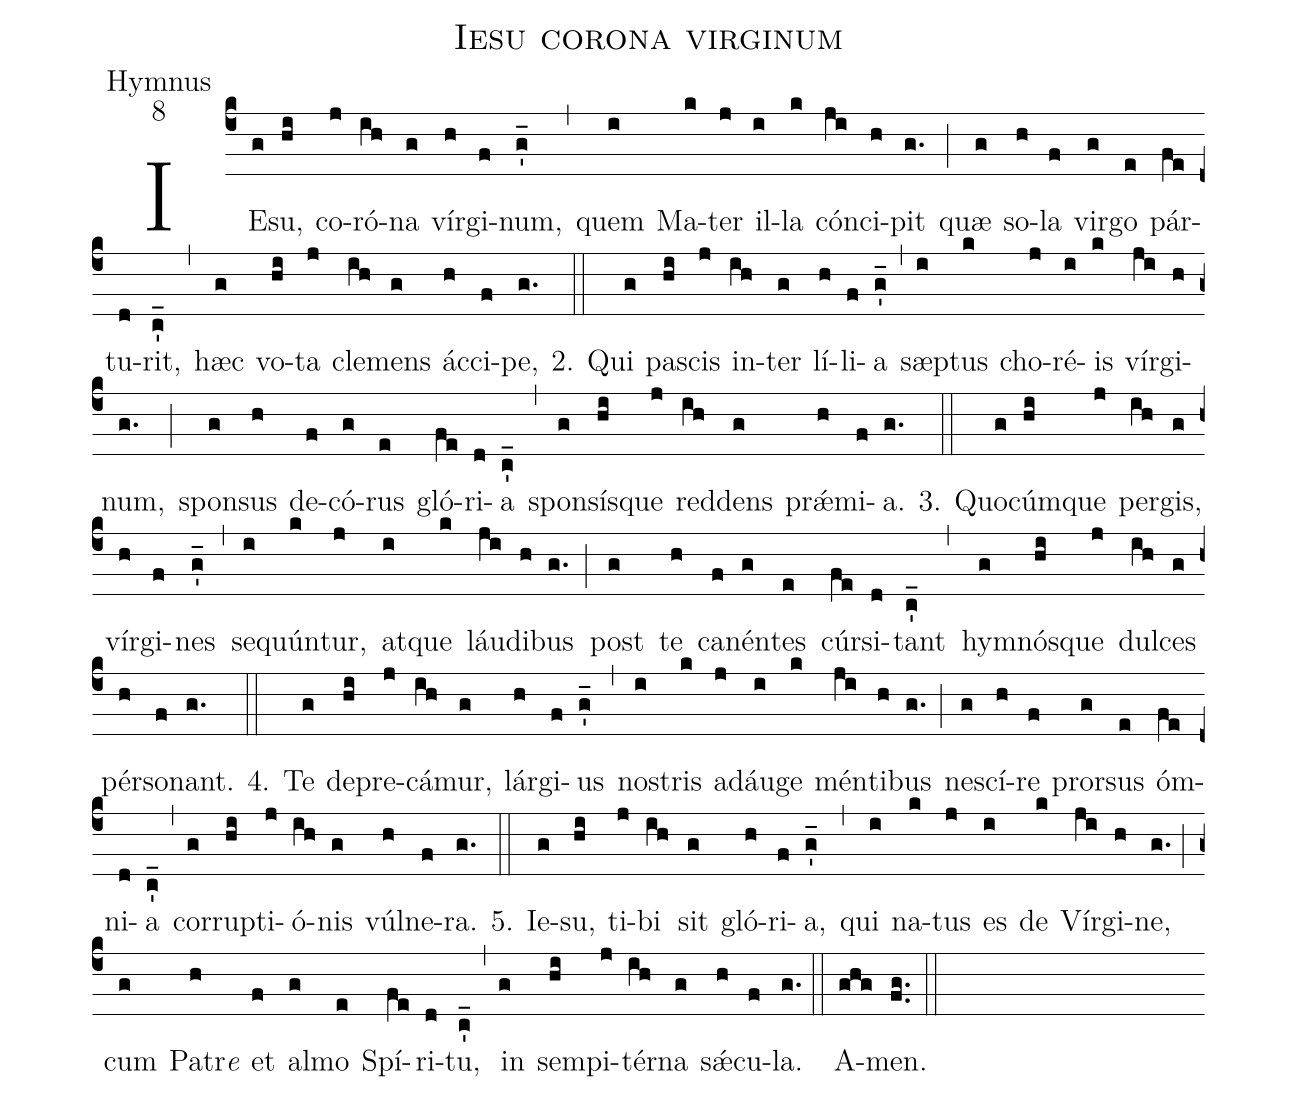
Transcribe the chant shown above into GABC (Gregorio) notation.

name:Iesu corona virginum;
office-part:Hymnus;
mode:8;
%%
name: Iesu corona virginum;
occasion: Commune Unius Virginis;
office-part: Hymnus;
mode: 8;
book: Liber Hymnarius, p. 310;
%%
(c4)IE(g)su,(hi) co(j)ró(ih)na(g) vír(h)gi(f)num,(g'_) (,)
quem(i) Ma(k)ter(j) il(i)la(k) cón(ji)ci(h)pit(g.) (;)
quæ(g) so(h)la(f) vir(g)go(e) pár(fe)tu(d)rit,(c'_) (,)
hæc(g) vo(hi)ta(j) cle(ih)mens(g) ác(h)ci(f)pe,(g.) (::)

2. Qui(g) pa(hi)scis(j) in(ih)ter(g) lí(h)li(f)a(g'_) (,)
sæp(i)tus(k) cho(j)ré(i)is(k) vír(ji)gi(h)num,(g.) (;)
spon(g)sus(h) de(f)có(g)rus(e) gló(fe)ri(d)a(c'_) (,)
spon(g)sís(hi)que(j) red(ih)dens(g) prǽ(h)mi(f)a.(g.) (::)

3. Quo(g)cúm(hi)que(j) per(ih)gis,(g) vír(h)gi(f)nes(g'_) (,)
se(i)quún(k)tur,(j) at(i)que(k) láu(ji)di(h)bus(g.) (;)
post(g) te(h) ca(f)nén(g)tes(e) cúr(fe)si(d)tant(c'_) (,)
hym(g)nós(hi)que(j) dul(ih)ces(g) pér(h)so(f)nant.(g.) (::)

4. Te(g) de(hi)pre(j)cá(ih)mur,(g) lár(h)gi(f)us(g'_) (,)
no(i)stris(k) a(j)dáu(i)ge(k) mén(ji)ti(h)bus(g.) (;)
ne(g)scí(h)re(f) pror(g)sus(e) óm(fe)ni(d)a(c'_) (,)
cor(g)rup(hi)ti(j)ó(ih)nis(g) vúl(h)ne(f)ra.(g.) (::)

5. Ie(g)su,(hi) ti(j)bi(ih) sit(g) gló(h)ri(f)a,(g'_) (,)
qui(i) na(k)tus(j) es(i) de(k) Vír(ji)gi(h)ne,(g.) (;)
cum(g) P{a}tr<i>e</i>(h) et(f) al(g)mo(e) Spí(fe)ri(d)tu,(c'_) (,)
in(g) sem(hi)pi(j)tér(ih)na(g) sǽ(h)cu(f)la.(g.) (::)

A(ghg)men.(fg..) (::)
